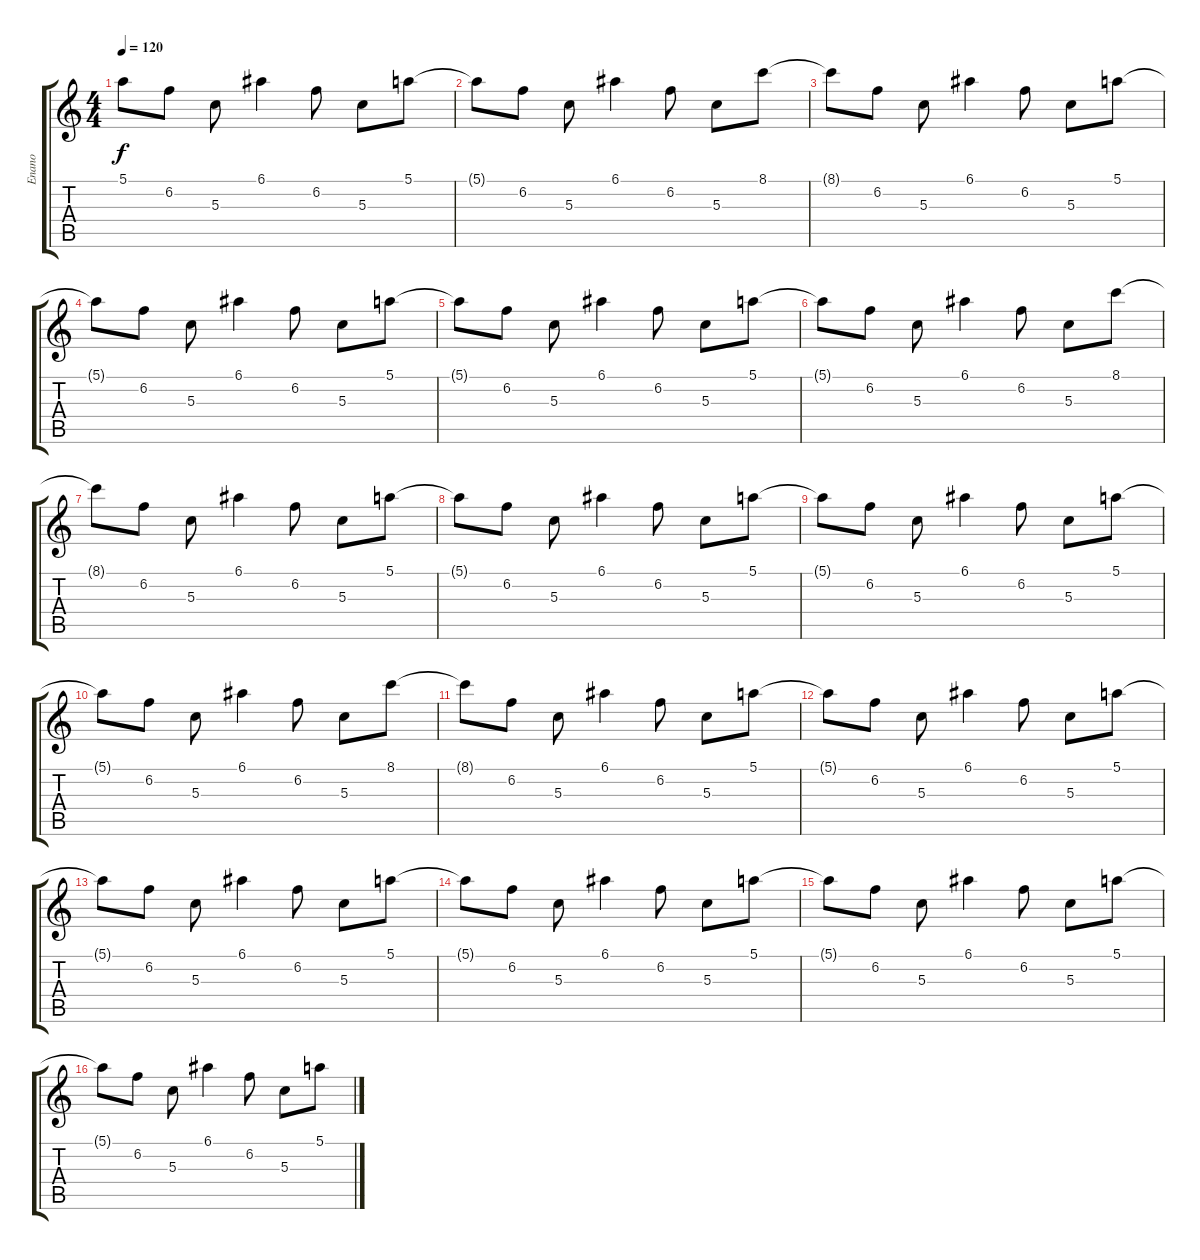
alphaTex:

\track ("Enano" "Enano") {instrument electricguitarclean}
\staff {score tabs}
\tuning (E4 B3 G3 D3 A2 E2) {hide}
\ts (4 4)
\tempo 120
\clef g2
\ks c
5.1{t}.8{dy f} 6.2.8 5.3.8 6.1.4 6.2.8 5.3.8 5.1.8 |
5.1{t}.8 6.2.8 5.3.8 6.1.4 6.2.8 5.3.8 8.1.8 |
8.1{t}.8 6.2.8 5.3.8 6.1.4 6.2.8 5.3.8 5.1.8 |
5.1{t}.8 6.2.8 5.3.8 6.1.4 6.2.8 5.3.8 5.1.8 |
5.1{t}.8 6.2.8 5.3.8 6.1.4 6.2.8 5.3.8 5.1.8 |
5.1{t}.8 6.2.8 5.3.8 6.1.4 6.2.8 5.3.8 8.1.8 |
8.1{t}.8 6.2.8 5.3.8 6.1.4 6.2.8 5.3.8 5.1.8 |
5.1{t}.8 6.2.8 5.3.8 6.1.4 6.2.8 5.3.8 5.1.8 |
5.1{t}.8 6.2.8 5.3.8 6.1.4 6.2.8 5.3.8 5.1.8 |
5.1{t}.8 6.2.8 5.3.8 6.1.4 6.2.8 5.3.8 8.1.8 |
8.1{t}.8 6.2.8 5.3.8 6.1.4 6.2.8 5.3.8 5.1.8 |
5.1{t}.8 6.2.8 5.3.8 6.1.4 6.2.8 5.3.8 5.1.8 |
5.1{t}.8 6.2.8 5.3.8 6.1.4 6.2.8 5.3.8 5.1.8 |
5.1{t}.8 6.2.8 5.3.8 6.1.4 6.2.8 5.3.8 5.1.8 |
5.1{t}.8 6.2.8 5.3.8 6.1.4 6.2.8 5.3.8 5.1.8 |
5.1{t}.8 6.2.8 5.3.8 6.1.4 6.2.8 5.3.8 5.1.8
